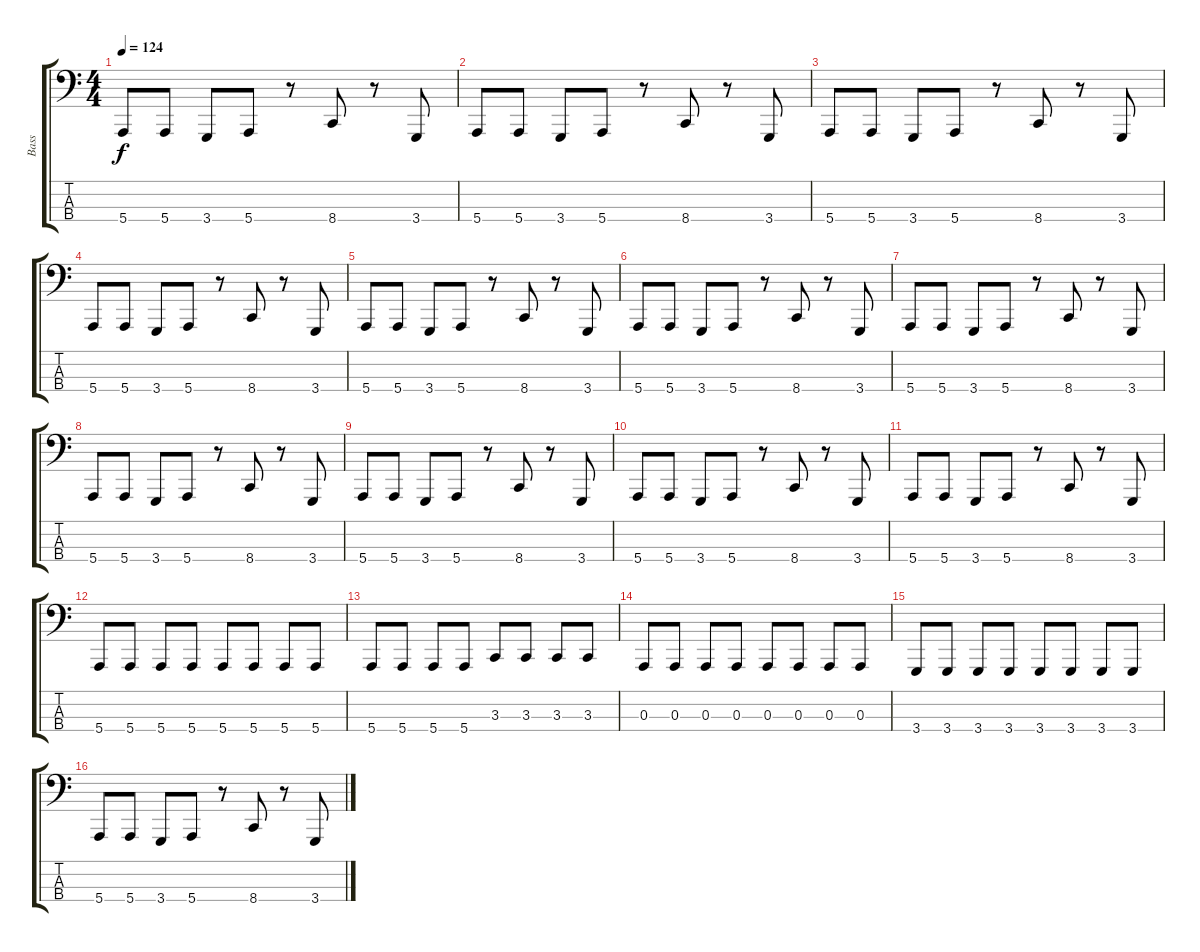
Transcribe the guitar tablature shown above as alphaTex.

\track ("Bass" "Bass") {instrument lead2sawtooth}
\staff {score tabs}
\tuning (G2 D2 A1 E1) {hide}
\ts (4 4)
\tempo 124
\clef f4
\ks c
5.4.8{dy f} 5.4.8 3.4.8 5.4.8 r.8 8.4.8 r.8 3.4.8 |
5.4.8 5.4.8 3.4.8 5.4.8 r.8 8.4.8 r.8 3.4.8 |
5.4.8 5.4.8 3.4.8 5.4.8 r.8 8.4.8 r.8 3.4.8 |
5.4.8 5.4.8 3.4.8 5.4.8 r.8 8.4.8 r.8 3.4.8 |
5.4.8 5.4.8 3.4.8 5.4.8 r.8 8.4.8 r.8 3.4.8 |
5.4.8 5.4.8 3.4.8 5.4.8 r.8 8.4.8 r.8 3.4.8 |
5.4.8 5.4.8 3.4.8 5.4.8 r.8 8.4.8 r.8 3.4.8 |
5.4.8 5.4.8 3.4.8 5.4.8 r.8 8.4.8 r.8 3.4.8 |
5.4.8 5.4.8 3.4.8 5.4.8 r.8 8.4.8 r.8 3.4.8 |
5.4.8 5.4.8 3.4.8 5.4.8 r.8 8.4.8 r.8 3.4.8 |
5.4.8 5.4.8 3.4.8 5.4.8 r.8 8.4.8 r.8 3.4.8 |
5.4.8 5.4.8 5.4.8 5.4.8 5.4.8 5.4.8 5.4.8 5.4.8 |
5.4.8 5.4.8 5.4.8 5.4.8 3.3.8 3.3.8 3.3.8 3.3.8 |
0.3.8 0.3.8 0.3.8 0.3.8 0.3.8 0.3.8 0.3.8 0.3.8 |
3.4.8 3.4.8 3.4.8 3.4.8 3.4.8 3.4.8 3.4.8 3.4.8 |
5.4.8 5.4.8 3.4.8 5.4.8 r.8 8.4.8 r.8 3.4.8
